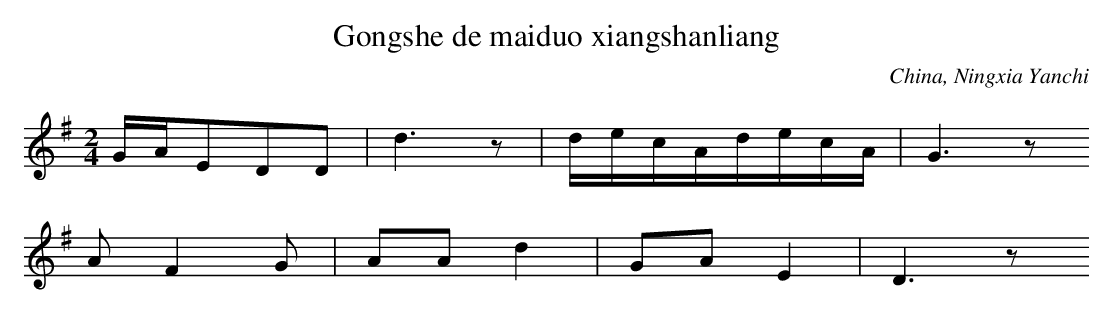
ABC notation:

X:1
T: Gongshe de maiduo xiangshanliang
O: China, Ningxia Yanchi
M: 2/4
L: 1/16
K: G
GAE2D2D2 | d6z2 | decAdecA | G6z2
A2F4G2 | A2A2d4 | G2A2E4 | D6z2
